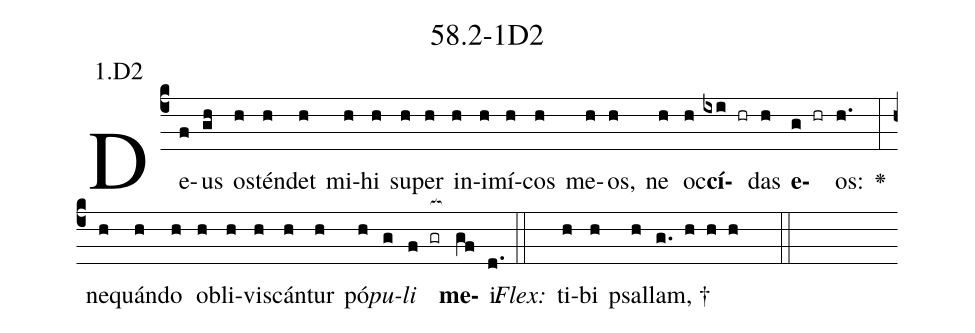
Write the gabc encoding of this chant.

name: 58.2-1D2;
annotation: 1.D2;
%%
(c4)De(f)us(gh) os(h)tén(h)det(h) mi(h)hi(h) su(h)per(h) in(h)i(h)mí(h)cos(h) me(h)os,(h) ne(h) oc(h)<b>cí</b>(ixi hr)das(h) <b>e</b>(g hr)os:(h.) <v>\greheightstar</v>(:) ne(h)quán(h)do(h) ob(h)li(h)vis(h)cán(h)tur(h) pó(h)<i>pu</i>(g)<i>li</i>(f gr[ocb:1{]) <b>me</b>(gf[ocb:0}])i.(d.) (::)
<i>Flex:</i>()  ti(h)bi(h) psal(h)lam, †(g. h h h  ::)

%E(h) u(h) o(g) u(f) a(gf) e.(d.) (::)
